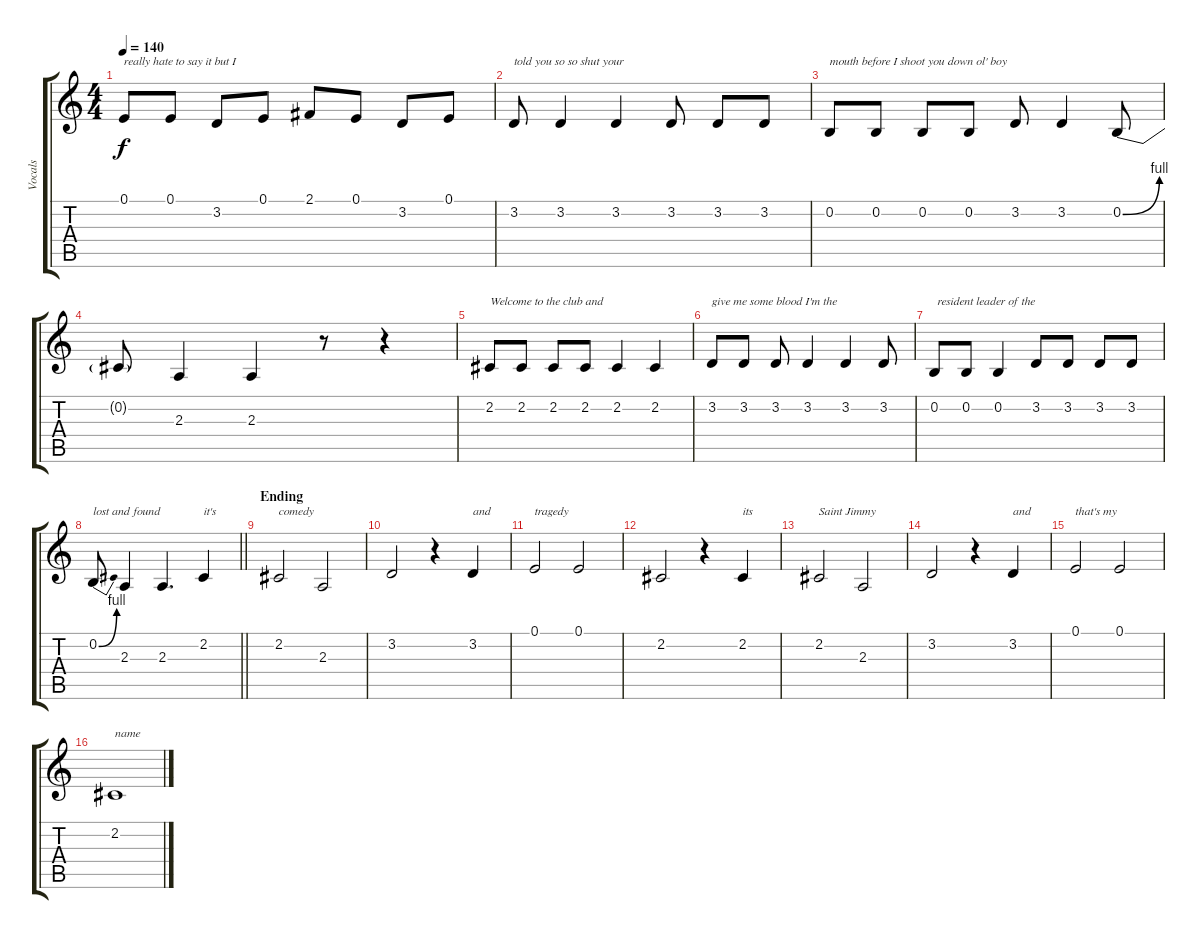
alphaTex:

\track ("Vocals" "Vocals") {instrument synthvoice}
\staff {score tabs}
\tuning (E4 B3 G3 D3 A2 E2) {hide}
\ts (4 4)
\tempo 140
\clef g2
\ks c
0.1.8{txt "really hate to say it but I" dy f} 0.1.8 3.2.8 0.1.8 2.1.8 0.1.8 3.2.8 0.1.8 |
3.2.8{txt "told you so so shut your"} 3.2.4 3.2.4 3.2.8 3.2.8 3.2.8 |
0.2.8{txt "mouth before I shoot you down ol' boy"} 0.2.8 0.2.8 0.2.8 3.2.8 3.2.4 0.2{be (bend 0 0 60 4)}.8 |
0.2{t}.8 2.3.4 2.3.4 r.8 r.4 |
2.2.8{txt "Welcome to the club and"} 2.2.8 2.2.8 2.2.8 2.2.4 2.2.4 |
3.2.8{txt "give me some blood I'm the"} 3.2.8 3.2.8 3.2.4 3.2.4 3.2.8 |
0.2.8{txt " resident leader of the"} 0.2.8 0.2.4 3.2.8 3.2.8 3.2.8 3.2.8 |
\barLineRight lightlight
0.2{be (bend 0 0 60 4)}.8{txt "lost and found"} 2.3.4 2.3.4{d} 2.2.4{txt "it's"} |
\section ("" "Ending")
2.2.2{txt "comedy"} 2.3.2 |
3.2.2 r.4 3.2.4{txt "and"} |
0.1.2{txt "tragedy"} 0.1.2 |
2.2.2 r.4 2.2.4{txt "its"} |
2.2.2{txt "Saint Jimmy"} 2.3.2 |
3.2.2 r.4 3.2.4{txt "and"} |
0.1.2{txt "that's my"} 0.1.2 |
2.2.1{txt "name"}
